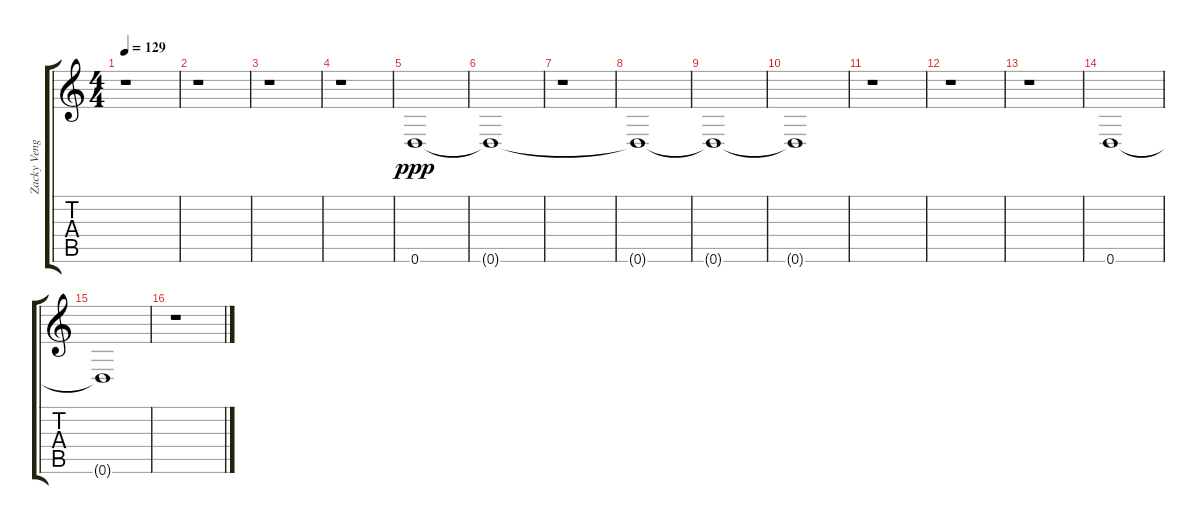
\track ("Zacky Vengeance (Lead Guitar 2)" "Zacky Veng") {instrument distortionguitar}
\staff {score tabs}
\tuning (E4 B3 G3 D3 A2 D2) {hide}
\ts (4 4)
\tempo 129
\clef g2
\ks c
r.1{dy ppp} |
r.1 |
r.1 |
r.1 |
0.6.1 |
0.6{t}.1 |
r.1 |
0.6{t}.1 |
0.6{t}.1 |
0.6{t}.1 |
r.1 |
r.1 |
r.1 |
0.6.1 |
0.6{t}.1 |
r.1
